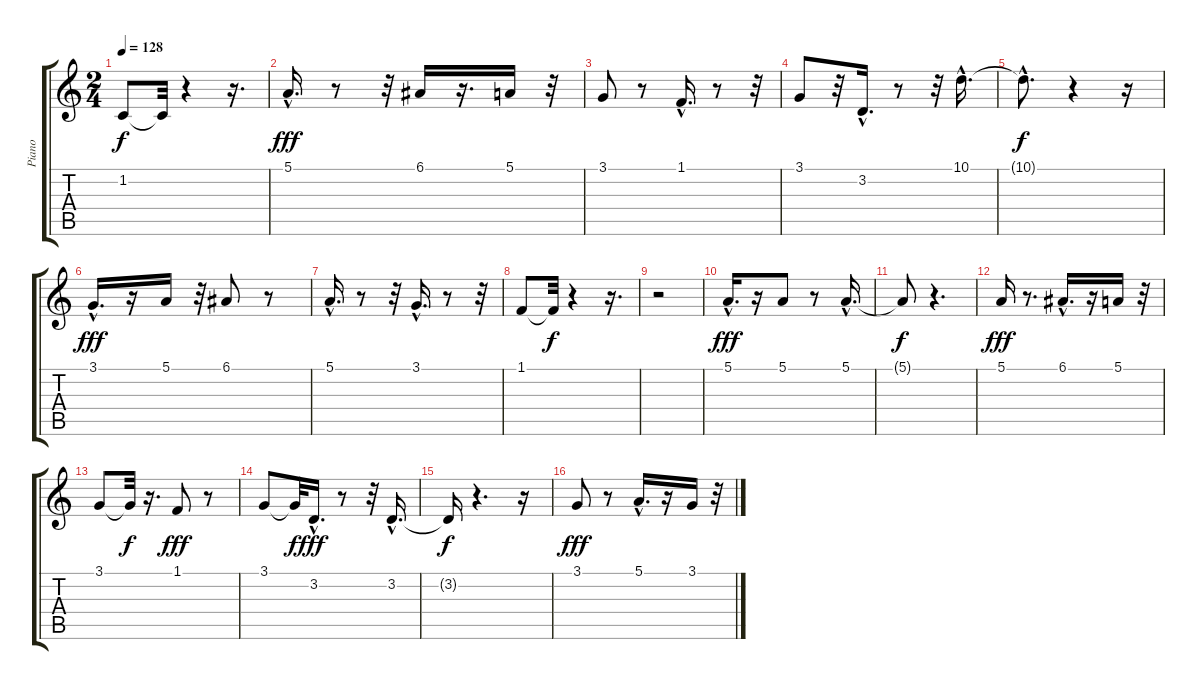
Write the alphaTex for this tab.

\track ("Piano" "Piano") {instrument vibraphone}
\staff {score tabs}
\tuning (E4 B3 G3 D3 A2 E2) {hide}
\ts (2 4)
\tempo 128
\clef g2
\ks c
1.2{t}.8{dy f} 1.2{t}.32 r.4 r.16{d} |
5.1{hac}.16{d dy fff} r.8 r.32 6.1.16 r.16{d} 5.1.16 r.32 |
3.1.8 r.8 1.1{hac}.16{d} r.8 r.32 |
3.1.8 r.32 3.2{hac}.16{d} r.8 r.32 10.1{hac}.16{d} |
10.1{hac t}.8{d dy f} r.4 r.16 |
3.1{hac}.16{d dy fff} r.16 5.1.16 r.32 6.1.8 r.8 |
5.1{hac}.16{d} r.8 r.32 3.1{hac}.16{d} r.8 r.32 |
1.1.8 1.1{t}.32{dy f} r.4 r.16{d} |
r.2 |
5.1{hac}.16{d dy fff} r.16 5.1.8 r.8 5.1{hac}.16{d} |
5.1{t}.8{dy f} r.4{d} |
5.1.16{dy fff} r.8{d} 6.1{hac}.16{d} r.16 5.1.16 r.32 |
3.1.8 3.1{t}.32{dy f} r.16{d} 1.1.8{dy fff} r.8 |
3.1.8 3.1{t}.32{dy f} 3.2{hac}.16{d dy fff} r.8 r.32 3.2{hac}.16{d} |
3.2{t}.16{dy f} r.4{d} r.16 |
3.1.8{dy fff} r.8 5.1{hac}.16{d} r.16 3.1.16 r.32
